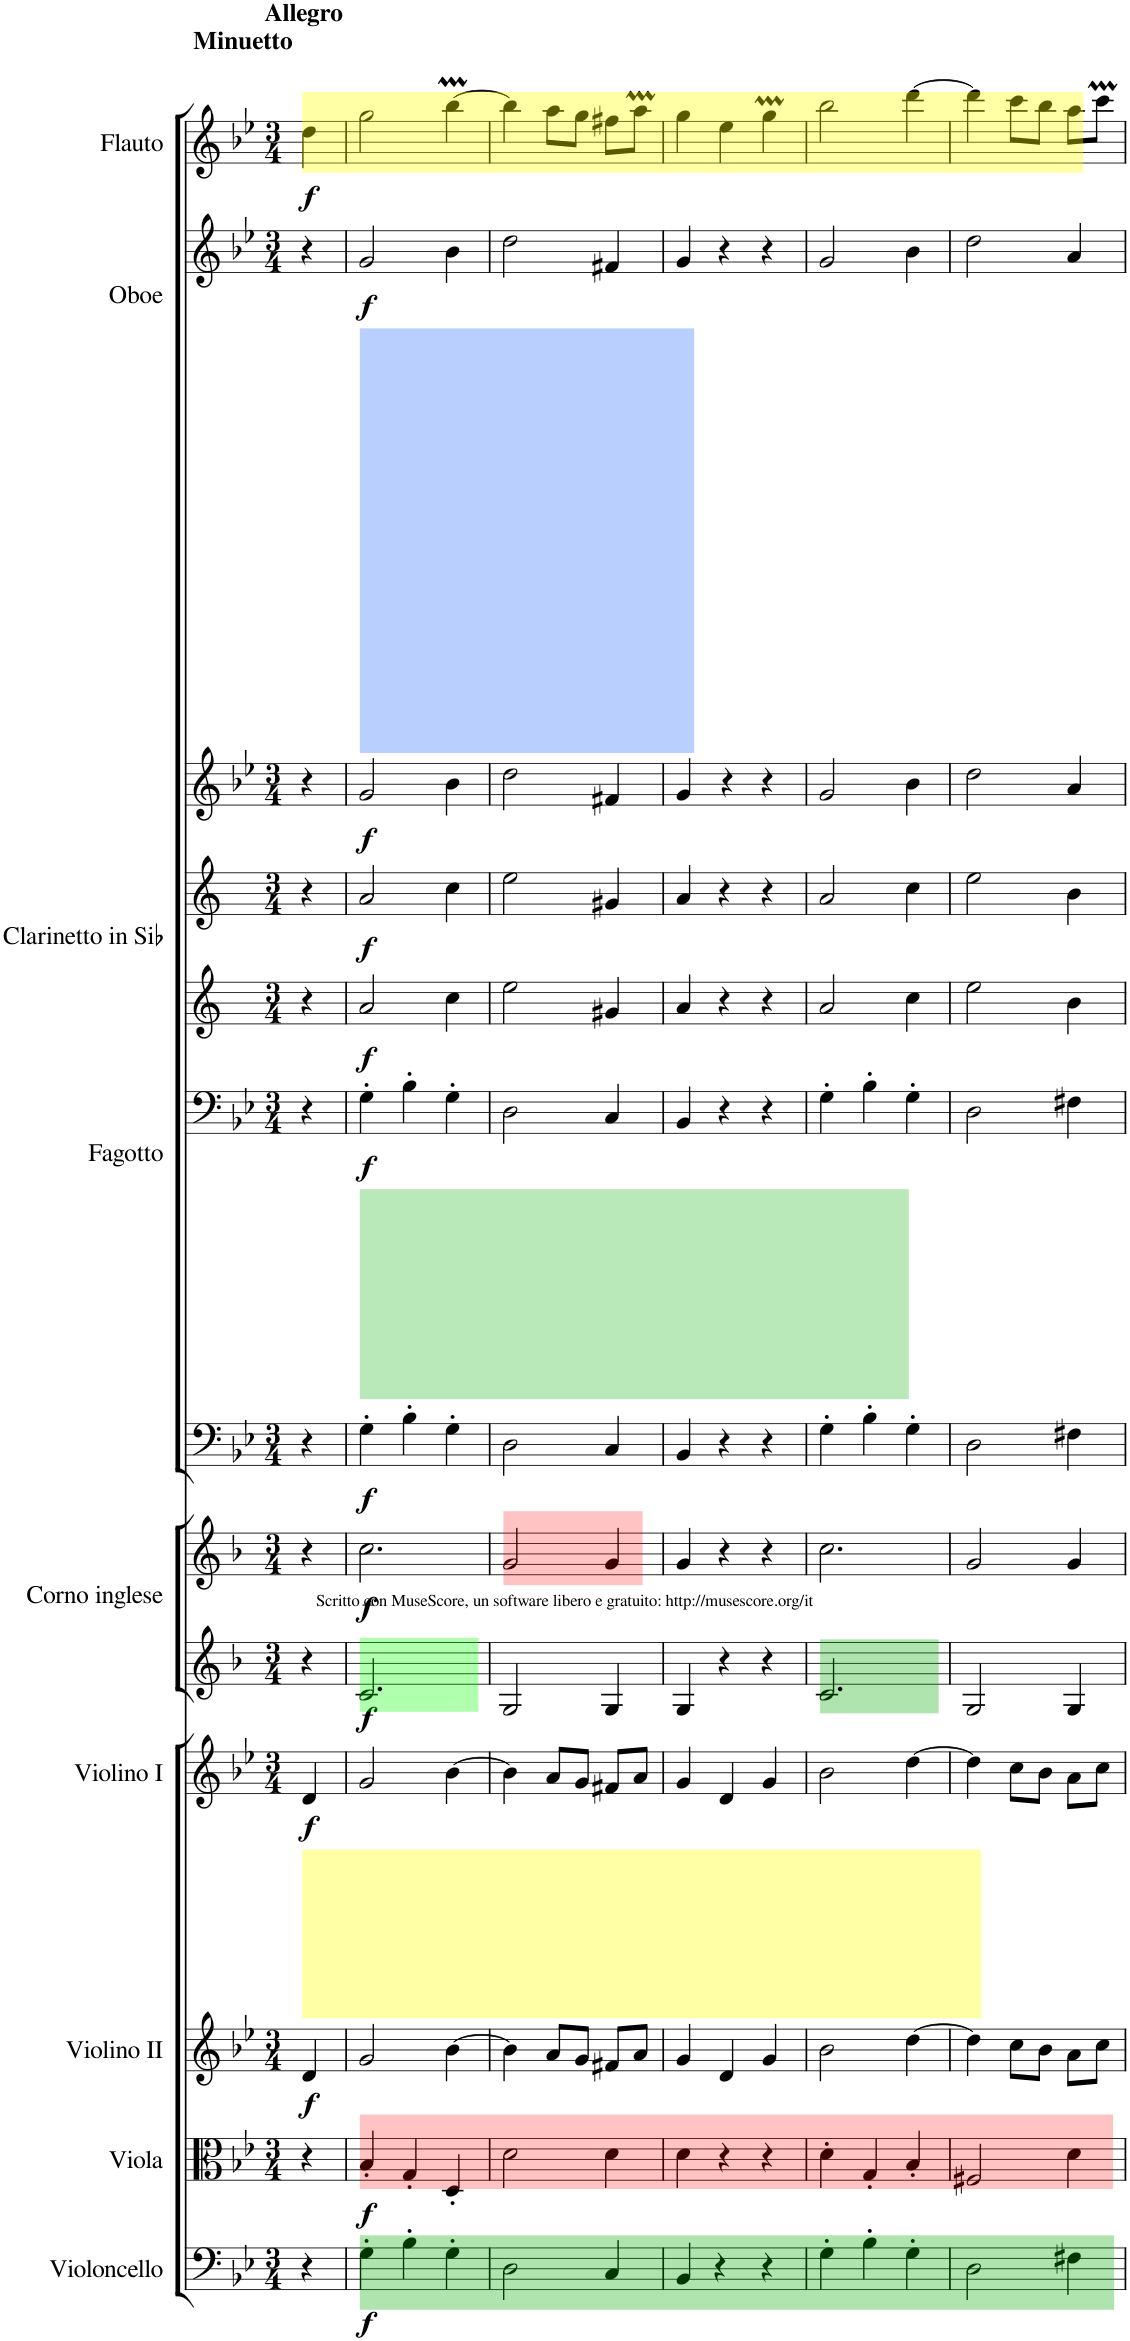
**kern	**dynam	**kern	**dynam	**kern	**dynam	**kern	**dynam	**kern	**dynam	**kern	**dynam	**kern	**dynam	**kern	**dynam	**kern	**dynam	**kern	**dynam	**kern	**dynam	**kern	**dynam	**kern	**dynam
*part13	*part13	*part12	*part12	*part11	*part11	*part10	*part10	*part9	*part9	*part8	*part8	*part7	*part7	*part6	*part6	*part5	*part5	*part4	*part4	*part3	*part3	*part2	*part2	*part1	*part1
*staff13	*staff13	*staff12	*staff12	*staff11	*staff11	*staff10	*staff10	*staff9	*staff9	*staff8	*staff8	*staff7	*staff7	*staff6	*staff6	*staff5	*staff5	*staff4	*staff4	*staff3	*staff3	*staff2	*staff2	*staff1	*staff1
*I"Violoncello	*	*I"Viola	*	*I"Violino II	*	*I"Violino I	*	*I"Corno inglese	*	*I"Corno inglese	*	*I"Fagotto	*	*I"Fagotto	*	*I"Clarinetto in Sib	*	*I"Clarinetto in Sib	*	*I"Oboe	*	*I"Oboe	*	*I"Flauto	*
*I'Vc.	*	*I'Vla.	*	*I'Vln.	*	*I'Vln.	*	*I'Cor. ingl.	*	*I'Cor. ingl.	*	*I'Fag.	*	*I'Fag.	*	*I'Cl. Sib	*	*I'Cl. Sib	*	*I'Ob.	*	*I'Ob.	*	*I'Fl.	*
*clefF4	*	*clefC3	*	*clefG2	*	*clefG2	*	*clefG2	*	*clefG2	*	*clefF4	*	*clefF4	*	*clefG2	*	*clefG2	*	*clefG2	*	*clefG2	*	*clefG2	*
*	*	*	*	*	*	*	*	*Trd4c7	*	*Trd4c7	*	*	*	*	*	*Trd1c2	*	*Trd1c2	*	*	*	*	*	*	*
*k[b-e-]	*	*k[b-e-]	*	*k[b-e-]	*	*k[b-e-]	*	*k[b-]	*	*k[b-]	*	*k[b-e-]	*	*k[b-e-]	*	*k[]	*	*k[]	*	*k[b-e-]	*	*k[b-e-]	*	*k[b-e-]	*
*M3/4	*	*M3/4	*	*M3/4	*	*M3/4	*	*M3/4	*	*M3/4	*	*M3/4	*	*M3/4	*	*M3/4	*	*M3/4	*	*M3/4	*	*M3/4	*	*M3/4	*
=1	=1	=1	=1	=1	=1	=1	=1	=1	=1	=1	=1	=1	=1	=1	=1	=1	=1	=1	=1	=1	=1	=1	=1	=1	=1
!	!	!	!	!	!	!	!	!	!	!	!	!	!	!	!	!	!	!	!	!	!	!	!	!LO:TX:a:B:t=Allegro	!
!	!	!	!	!	!	!	!	!	!	!	!	!	!	!	!	!	!	!	!	!	!	!	!	!LO:TX:a:B:t=Minuetto	!
!	!	!	!	!	!LO:DY:b	!	!LO:DY:b	!	!	!	!	!	!	!	!	!	!	!	!	!	!	!	!	!	!LO:DY:b
4r	.	4r	.	4d/	f	4d/	f	4r	.	4r	.	4r	.	4r	.	4r	.	4r	.	4r	.	4r	.	4dd\	f
=2	=2	=2	=2	=2	=2	=2	=2	=2	=2	=2	=2	=2	=2	=2	=2	=2	=2	=2	=2	=2	=2	=2	=2	=2	=2
!	!LO:DY:b	!	!LO:DY:b	!	!	!	!	!	!LO:DY:b	!	!LO:DY:b	!	!LO:DY:b	!	!LO:DY:b	!	!LO:DY:b	!	!LO:DY:b	!	!LO:DY:b	!	!LO:DY:b	!	!
4G'\	f	4B-'/	f	2g/	.	2g/	.	2.c/	f	2.cc\	f	4G'\	f	4G'\	f	2a/	f	2a/	f	2g/	f	2g/	f	2gg\	.
4B-'\	.	4G'/	.	.	.	.	.	.	.	.	.	4B-'\	.	4B-'\	.	.	.	.	.	.	.	.	.	.	.
4G'\	.	4D'/	.	[4b-\	.	[4b-\	.	.	.	.	.	4G'\	.	4G'\	.	4cc\	.	4cc\	.	4b-\	.	4b-\	.	[4bb-M\	.
=3	=3	=3	=3	=3	=3	=3	=3	=3	=3	=3	=3	=3	=3	=3	=3	=3	=3	=3	=3	=3	=3	=3	=3	=3	=3
2D\	.	2d\	.	4b-\]	.	4b-\]	.	2G/	.	2g/	.	2D\	.	2D\	.	2ee\	.	2ee\	.	2dd\	.	2dd\	.	4bb-\]	.
.	.	.	.	8a/L	.	8a/L	.	.	.	.	.	.	.	.	.	.	.	.	.	.	.	.	.	8aa\L	.
.	.	.	.	8g/J	.	8g/J	.	.	.	.	.	.	.	.	.	.	.	.	.	.	.	.	.	8gg\J	.
4C/	.	4d\	.	8f#X/L	.	8f#X/L	.	4G/	.	4g/	.	4C/	.	4C/	.	4g#X/	.	4g#X/	.	4f#X/	.	4f#X/	.	8ff#X\L	.
.	.	.	.	8a/J	.	8a/J	.	.	.	.	.	.	.	.	.	.	.	.	.	.	.	.	.	8aam\J	.
=4	=4	=4	=4	=4	=4	=4	=4	=4	=4	=4	=4	=4	=4	=4	=4	=4	=4	=4	=4	=4	=4	=4	=4	=4	=4
4BB-/	.	4d\	.	4g/	.	4g/	.	4G/	.	4g/	.	4BB-/	.	4BB-/	.	4a/	.	4a/	.	4g/	.	4g/	.	4gg\	.
4r	.	4r	.	4d/	.	4d/	.	4r	.	4r	.	4r	.	4r	.	4r	.	4r	.	4r	.	4r	.	4ee-\	.
4r	.	4r	.	4g/	.	4g/	.	4r	.	4r	.	4r	.	4r	.	4r	.	4r	.	4r	.	4r	.	4ggM\	.
=5	=5	=5	=5	=5	=5	=5	=5	=5	=5	=5	=5	=5	=5	=5	=5	=5	=5	=5	=5	=5	=5	=5	=5	=5	=5
4G'\	.	4d'\	.	2b-\	.	2b-\	.	2.c/	.	2.cc\	.	4G'\	.	4G'\	.	2a/	.	2a/	.	2g/	.	2g/	.	2bb-\	.
4B-'\	.	4G'/	.	.	.	.	.	.	.	.	.	4B-'\	.	4B-'\	.	.	.	.	.	.	.	.	.	.	.
4G'\	.	4B-'/	.	[4dd\	.	[4dd\	.	.	.	.	.	4G'\	.	4G'\	.	4cc\	.	4cc\	.	4b-\	.	4b-\	.	[4ddd\	.
=6	=6	=6	=6	=6	=6	=6	=6	=6	=6	=6	=6	=6	=6	=6	=6	=6	=6	=6	=6	=6	=6	=6	=6	=6	=6
2D\	.	2F#X/	.	4dd\]	.	4dd\]	.	2G/	.	2g/	.	2D\	.	2D\	.	2ee\	.	2ee\	.	2dd\	.	2dd\	.	4ddd\]	.
.	.	.	.	8cc\L	.	8cc\L	.	.	.	.	.	.	.	.	.	.	.	.	.	.	.	.	.	8ccc\L	.
.	.	.	.	8b-\J	.	8b-\J	.	.	.	.	.	.	.	.	.	.	.	.	.	.	.	.	.	8bb-\J	.
4F#X\	.	4d\	.	8a\L	.	8a\L	.	4G/	.	4g/	.	4F#X\	.	4F#X\	.	4b\	.	4b\	.	4a/	.	4a/	.	8aa\L	.
.	.	.	.	8cc\J	.	8cc\J	.	.	.	.	.	.	.	.	.	.	.	.	.	.	.	.	.	8cccM\J	.
=	=	=	=	=	=	=	=	=	=	=	=	=	=	=	=	=	=	=	=	=	=	=	=	=	=
*-	*-	*-	*-	*-	*-	*-	*-	*-	*-	*-	*-	*-	*-	*-	*-	*-	*-	*-	*-	*-	*-	*-	*-	*-	*-
